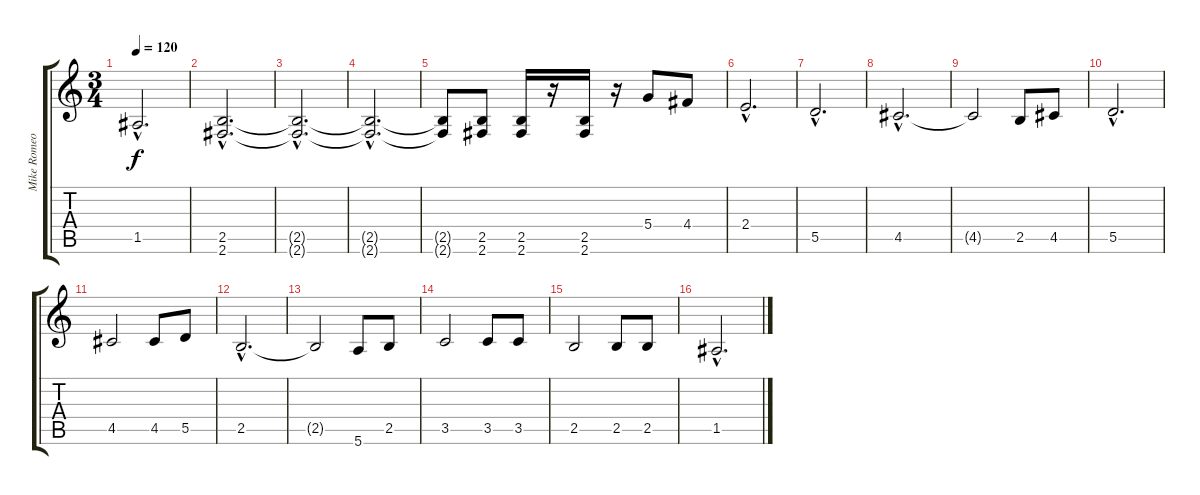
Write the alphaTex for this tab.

\track ("Mike Romeo (E-Guitar)" "Mike Romeo") {instrument distortionguitar}
\staff {score tabs}
\tuning (E4 B3 G3 D3 A2 E2) {hide}
\ts (3 4)
\tempo 120
\clef g2
\ks c
1.5{hac t}.2{d dy f} |
(2.5{hac} 2.6{hac}).2{d} |
(2.5{hac t} 2.6{hac t}).2{d} |
(2.5{hac t} 2.6{hac t}).2{d} |
(2.5{t} 2.6{t}).8 (2.5 2.6).8 (2.5 2.6).16 r.16 (2.5 2.6).16 r.16 5.4.8 4.4.8 |
2.4{hac}.2{d} |
5.5{hac}.2{d} |
4.5{hac}.2{d} |
4.5{t}.2 2.5.8 4.5.8 |
5.5{hac}.2{d} |
4.5.2 4.5.8 5.5.8 |
2.5{hac}.2{d} |
2.5{t}.2 5.6.8 2.5.8 |
3.5.2 3.5.8 3.5.8 |
2.5.2 2.5.8 2.5.8 |
1.5{hac}.2{d}
